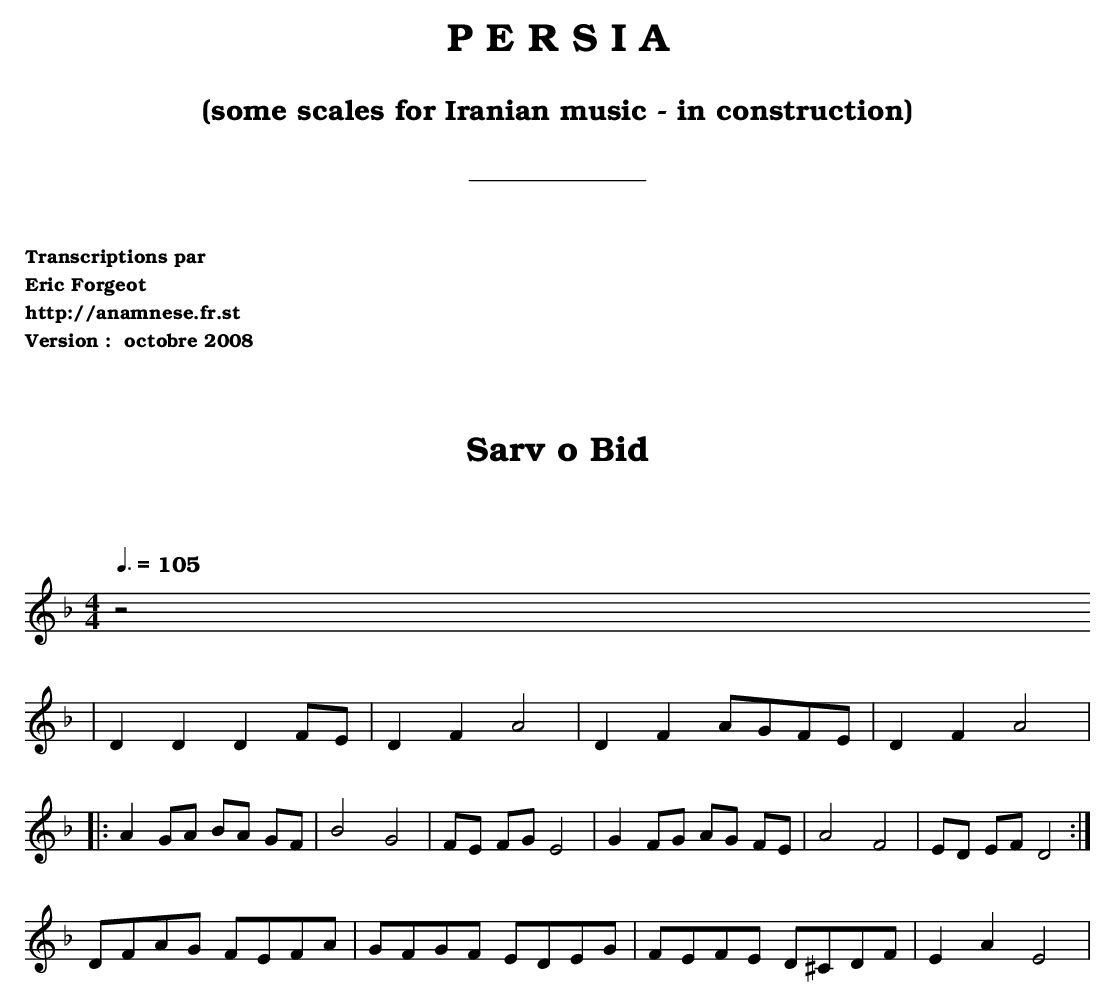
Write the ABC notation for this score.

X:1
T:Sarv o Bid
C:
M:4/4
L:1/8
Q:3/8=105
K:F
V:1
%%vskip 1cm
z4
| D2 D2 D2 FE | D2 F2 A4 | D2 F2 AGFE | D2 F2 A4 |:
A2 GA BA GF | B4 G4 | FE FG E4 | G2 FG AG FE | A4 F4 | ED EF D4 :|
DFAG FEFA | GFGF EDEG | FEFE D^CDF | E2A2 E4 |

 d4 ^c B A G4 A B ^c d4
 A4 c2c2 B2B2
